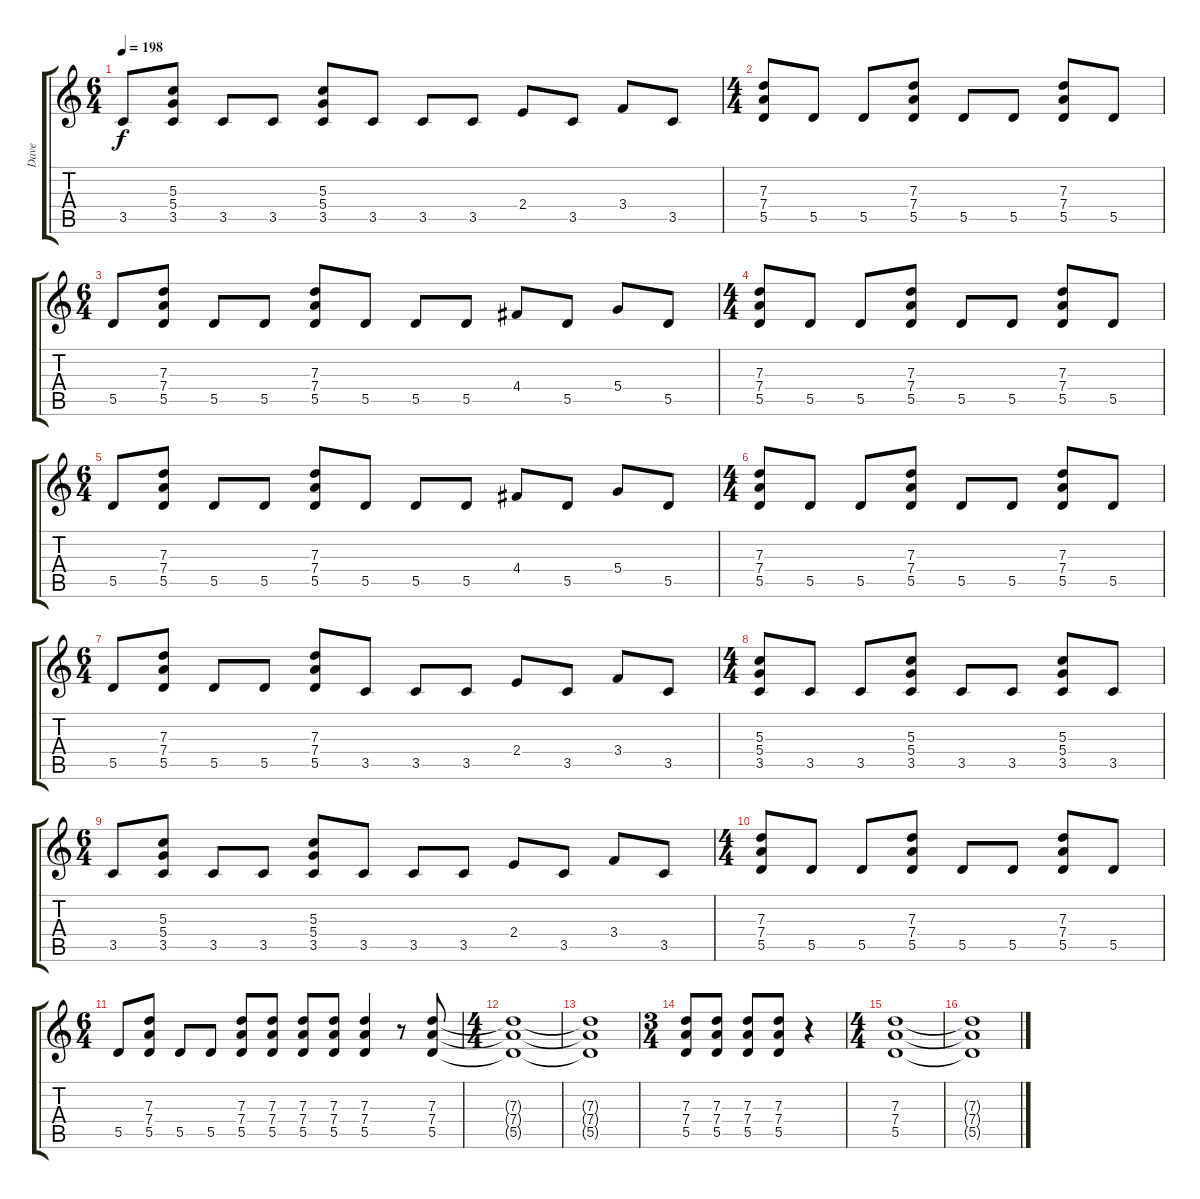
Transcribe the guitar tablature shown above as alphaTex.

\track ("Dave" "Dave") {instrument overdrivenguitar}
\staff {score tabs}
\tuning (E4 B3 G3 D3 A2 E2) {hide}
\ts (6 4)
\tempo 198
\clef g2
\ks c
3.5.8{dy f} (5.3 5.4 3.5).8 3.5.8 3.5.8 (5.3 5.4 3.5).8 3.5.8 3.5.8 3.5.8 2.4.8 3.5.8 3.4.8 3.5.8 |
\ts (4 4)
(7.3 7.4 5.5).8 5.5.8 5.5.8 (7.3 7.4 5.5).8 5.5.8 5.5.8 (7.3 7.4 5.5).8 5.5.8 |
\ts (6 4)
5.5.8 (7.3 7.4 5.5).8 5.5.8 5.5.8 (7.3 7.4 5.5).8 5.5.8 5.5.8 5.5.8 4.4.8 5.5.8 5.4.8 5.5.8 |
\ts (4 4)
(7.3 7.4 5.5).8 5.5.8 5.5.8 (7.3 7.4 5.5).8 5.5.8 5.5.8 (7.3 7.4 5.5).8 5.5.8 |
\ts (6 4)
5.5.8 (7.3 7.4 5.5).8 5.5.8 5.5.8 (7.3 7.4 5.5).8 5.5.8 5.5.8 5.5.8 4.4.8 5.5.8 5.4.8 5.5.8 |
\ts (4 4)
(7.3 7.4 5.5).8 5.5.8 5.5.8 (7.3 7.4 5.5).8 5.5.8 5.5.8 (7.3 7.4 5.5).8 5.5.8 |
\ts (6 4)
5.5.8 (7.3 7.4 5.5).8 5.5.8 5.5.8 (7.3 7.4 5.5).8 3.5.8 3.5.8 3.5.8 2.4.8 3.5.8 3.4.8 3.5.8 |
\ts (4 4)
(5.3 5.4 3.5).8 3.5.8 3.5.8 (5.3 5.4 3.5).8 3.5.8 3.5.8 (5.3 5.4 3.5).8 3.5.8 |
\ts (6 4)
3.5.8 (5.3 5.4 3.5).8 3.5.8 3.5.8 (5.3 5.4 3.5).8 3.5.8 3.5.8 3.5.8 2.4.8 3.5.8 3.4.8 3.5.8 |
\ts (4 4)
(7.3 7.4 5.5).8 5.5.8 5.5.8 (7.3 7.4 5.5).8 5.5.8 5.5.8 (7.3 7.4 5.5).8 5.5.8 |
\ts (6 4)
5.5.8 (7.3 7.4 5.5).8 5.5.8 5.5.8 (7.3 7.4 5.5).8 (7.3 7.4 5.5).8 (7.3 7.4 5.5).8 (7.3 7.4 5.5).8 (7.3 7.4 5.5).4 r.8 (7.3 7.4 5.5).8 |
\ts (4 4)
(7.3{t} 7.4{t} 5.5{t}).1 |
(7.3{t} 7.4{t} 5.5{t}).1 |
\ts (3 4)
(7.3 7.4 5.5).8 (7.3 7.4 5.5).8 (7.3 7.4 5.5).8 (7.3 7.4 5.5).8 r.4 |
\ts (4 4)
(7.3 7.4 5.5).1 |
(7.3{t} 7.4{t} 5.5{t}).1
